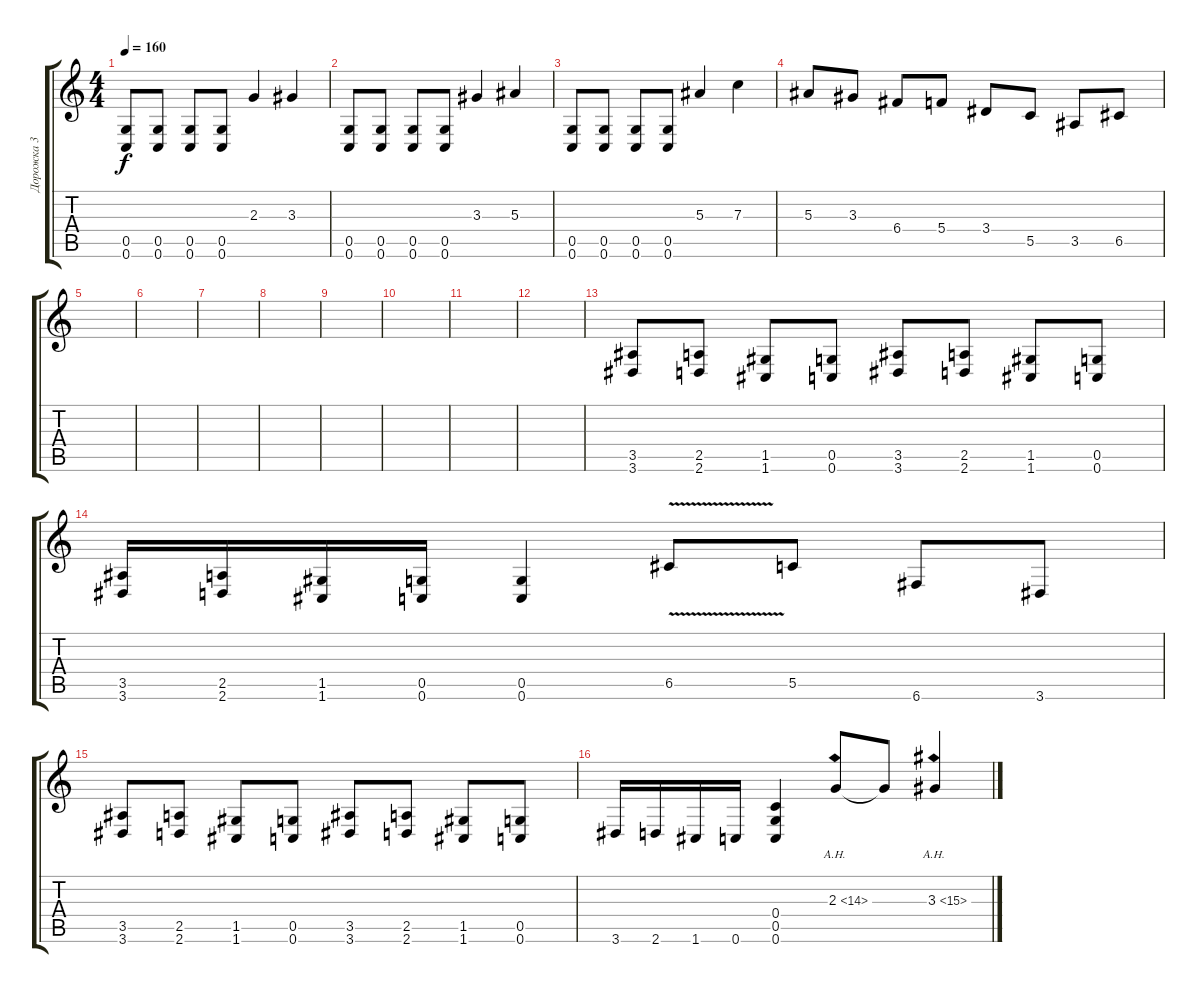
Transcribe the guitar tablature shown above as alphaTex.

\track ("Дорожка 3" "Дорожка 3") {instrument overdrivenguitar}
\staff {score tabs}
\tuning (D4 A3 F3 C3 G2 C2) {hide}
\ts (4 4)
\tempo 160
\clef g2
\ks c
(0.5 0.6).8{dy f} (0.5 0.6).8 (0.5 0.6).8 (0.5 0.6).8 2.3.4 3.3.4 |
(0.5 0.6).8 (0.5 0.6).8 (0.5 0.6).8 (0.5 0.6).8 3.3.4 5.3.4 |
(0.5 0.6).8 (0.5 0.6).8 (0.5 0.6).8 (0.5 0.6).8 5.3.4 7.3.4 |
5.3.8 3.3.8 6.4.8 5.4.8 3.4.8 5.5.8 3.5.8 6.5.8 |
|
|
|
|
|
|
|
|
(3.5 3.6).8 (2.5 2.6).8 (1.5 1.6).8 (0.5 0.6).8 (3.5 3.6).8 (2.5 2.6).8 (1.5 1.6).8 (0.5 0.6).8 |
(3.5 3.6).16 (2.5 2.6).16 (1.5 1.6).16 (0.5 0.6).16 (0.5 0.6).4 6.5{v}.8 5.5.8 6.6.8 3.6.8 |
(3.5 3.6).8 (2.5 2.6).8 (1.5 1.6).8 (0.5 0.6).8 (3.5 3.6).8 (2.5 2.6).8 (1.5 1.6).8 (0.5 0.6).8 |
3.6.16 2.6.16 1.6.16 0.6.16 (0.4 0.5 0.6).4 2.3{ah 12}.8 2.3{t}.8 3.3{ah 12}.4
